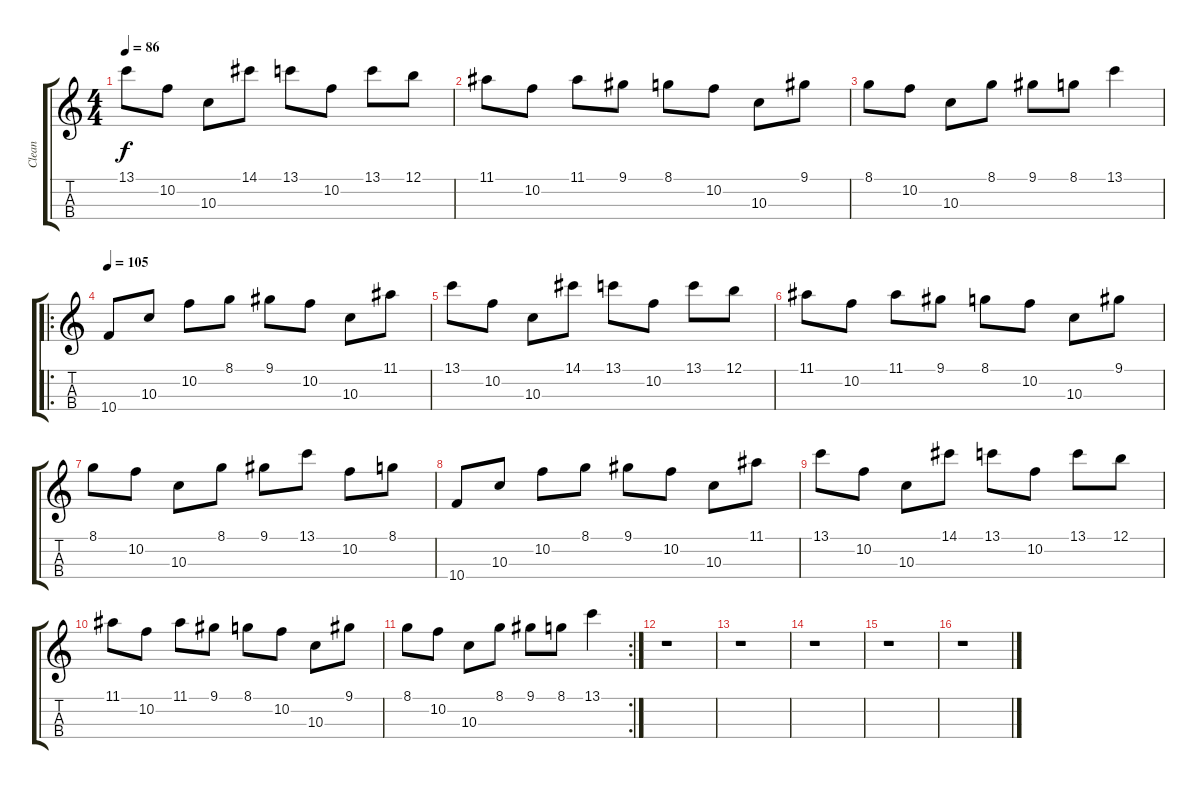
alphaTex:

\track ("Clean" "Clean") {instrument acousticguitarnylon}
\staff {score tabs}
\tuning (B3 G3 D3 G2) {hide}
\ts (4 4)
\tempo 86
\clef g2
\ks c
13.1.8{dy f} 10.2.8 10.3.8 14.1.8 13.1.8 10.2.8 13.1.8 12.1.8 |
11.1.8{volume 13} 10.2.8 11.1.8 9.1.8 8.1.8 10.2.8 10.3.8 9.1.8 |
8.1.8 10.2.8 10.3.8 8.1.8 9.1.8 8.1.8 13.1.4 |
\ro
\tempo 105
10.4.8{volume 16} 10.3.8 10.2.8 8.1.8 9.1.8 10.2.8 10.3.8 11.1.8 |
13.1.8 10.2.8 10.3.8 14.1.8 13.1.8 10.2.8 13.1.8 12.1.8 |
11.1.8 10.2.8 11.1.8 9.1.8 8.1.8 10.2.8 10.3.8 9.1.8 |
8.1.8 10.2.8 10.3.8 8.1.8 9.1.8 13.1.8 10.2.8 8.1.8 |
10.4.8 10.3.8 10.2.8 8.1.8 9.1.8 10.2.8 10.3.8 11.1.8 |
13.1.8 10.2.8 10.3.8 14.1.8 13.1.8 10.2.8 13.1.8 12.1.8 |
11.1.8 10.2.8 11.1.8 9.1.8 8.1.8 10.2.8 10.3.8 9.1.8 |
\rc 2
8.1.8 10.2.8 10.3.8 8.1.8 9.1.8 8.1.8 13.1.4 |
r.1 |
r.1 |
r.1 |
r.1 |
r.1
